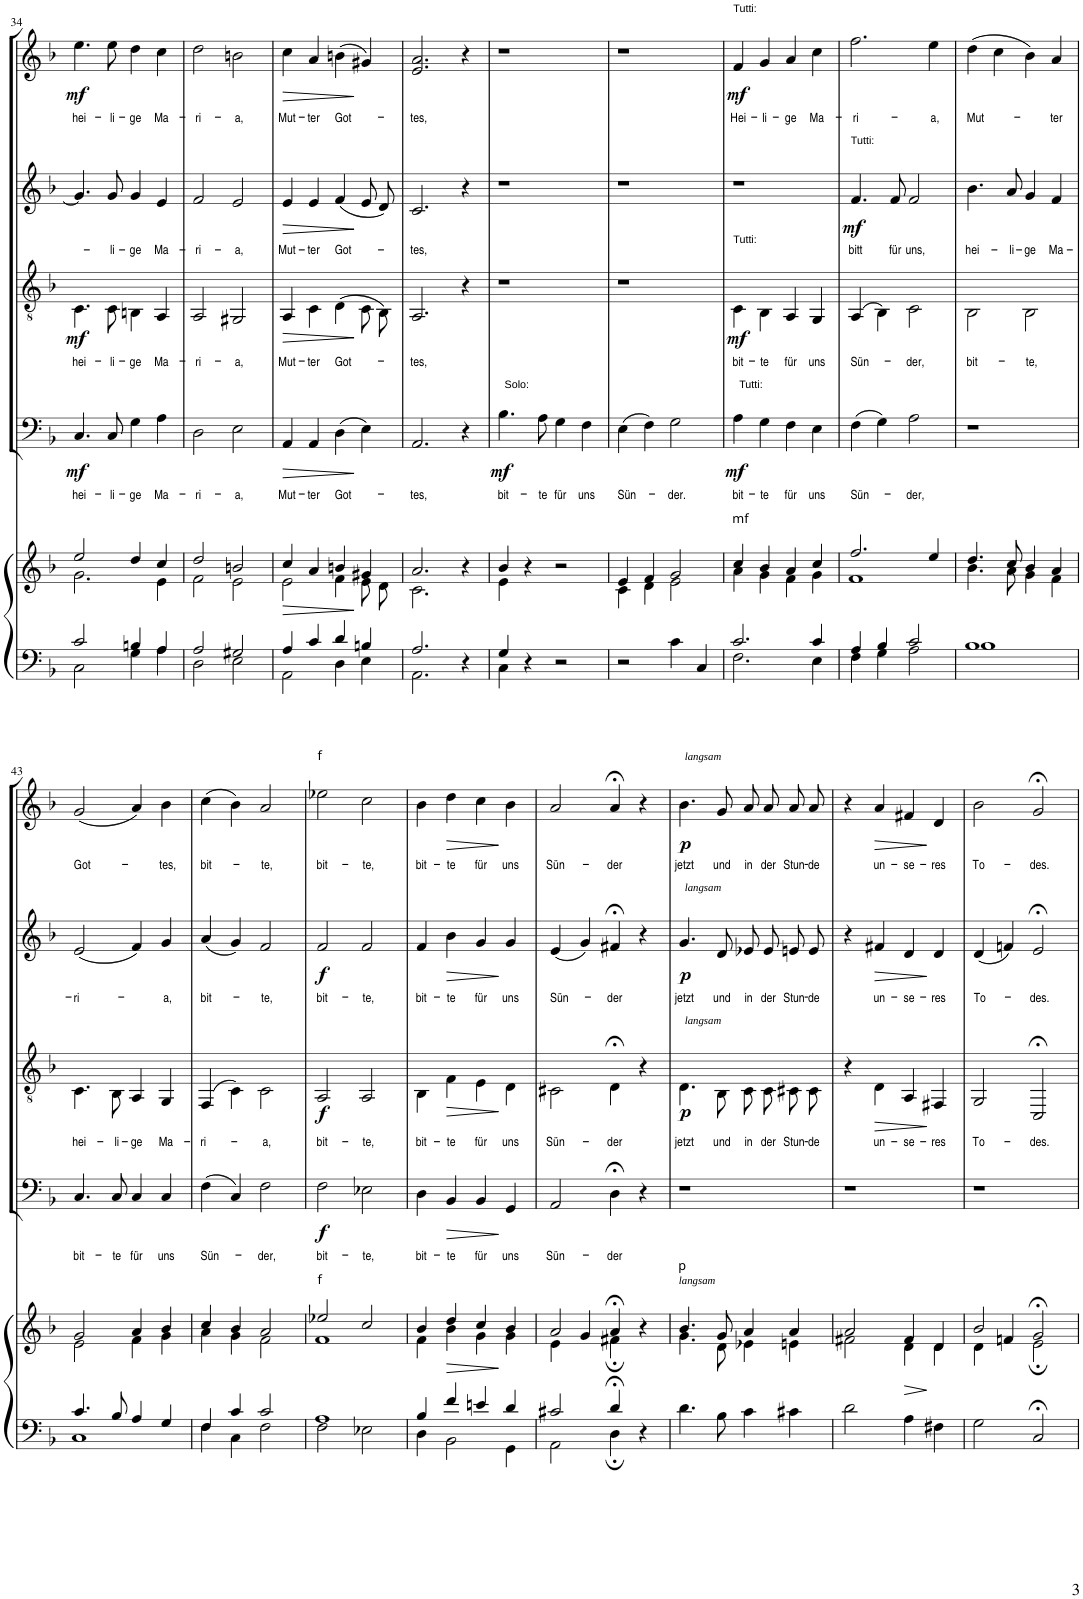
**kern	**kern	**dynam	**kern	**text	**dynam	**kern	**text	**dynam	**kern	**text	**dynam	**kern	**text	**dynam
*part5	*part5	*part5	*part4	*part4	*part4	*part3	*part3	*part3	*part2	*part2	*part2	*part1	*part1	*part1
*staff6	*staff5	*staff5/6	*staff4	*staff4	*staff4	*staff3	*staff3	*staff3	*staff2	*staff2	*staff2	*staff1	*staff1	*staff1
*I"Orgel	*	*	*I"Bass	*	*	*I"Tenor	*	*	*I"Alt	*	*	*I"Sopran	*	*
*I'Org.	*	*	*I'B.	*	*	*I'T.	*	*	*I'A.	*	*	*I'S.	*	*
!!LO:PB:g=z
*clefF4	*clefG2	*	*clefF4	*	*	*clefGv2	*	*	*clefG2	*	*	*clefG2	*	*
*	*	*	*	*	*	*Trd7c12	*	*	*	*	*	*	*	*
*k[b-]	*k[b-]	*	*k[b-]	*	*	*k[b-]	*	*	*k[b-]	*	*	*k[b-]	*	*
*F:	*F:	*	*F:	*	*	*F:	*	*	*F:	*	*	*F:	*	*
*M4/4	*M4/4	*	*M4/4	*	*	*M4/4	*	*	*M4/4	*	*	*M4/4	*	*
*met(c)	*met(c)	*	*met(c)	*	*	*met(c)	*	*	*met(c)	*	*	*met(c)	*	*
=34	=34	=34	=34	=34	=34	=34	=34	=34	=34	=34	=34	=34	=34	=34
*^	*^	*	*	*	*	*	*	*	*	*	*	*	*	*
!	!	!	!	!	!	!LO:LY:b	!LO:DY:b	!	!LO:LY:b	!LO:DY:b	!	!	!	!	!LO:LY:b	!LO:DY:b
2c/	2C\	2ee/	2.g\	.	4.C/	hei-	mf	4.C\	hei-	mf	4.g/]	.	.	4.ee\	hei-	mf
!	!	!	!	!	!	!LO:LY:b	!	!	!LO:LY:b	!	!	!LO:LY:b	!	!	!LO:LY:b	!
.	.	.	.	.	8C/	-li-	.	8C\	-li-	.	8g/	-li-	.	8ee\	-li-	.
!	!	!	!	!	!	!LO:LY:b	!	!	!LO:LY:b	!	!	!LO:LY:b	!	!	!LO:LY:b	!
4Bn/	4G\	4dd/	.	.	4G\	-ge	.	4BBn\	-ge	.	4g/	-ge	.	4dd\	-ge	.
!	!	!	!	!	!	!LO:LY:b	!	!	!LO:LY:b	!	!	!LO:LY:b	!	!	!LO:LY:b	!
4A/	4A\	4cc/	4e\	.	4A\	Ma-	.	4AA/	Ma-	.	4e/	Ma-	.	4cc\	Ma-	.
=35	=35	=35	=35	=35	=35	=35	=35	=35	=35	=35	=35	=35	=35	=35	=35	=35
!	!	!	!	!	!	!LO:LY:b	!	!	!LO:LY:b	!	!	!LO:LY:b	!	!	!LO:LY:b	!
2A/	2D\	2dd/	2f\	.	2D\	-ri-	.	2AA/	-ri-	.	2f/	-ri-	.	2dd\	-ri-	.
!	!	!	!	!	!	!LO:LY:b	!	!	!LO:LY:b	!	!	!LO:LY:b	!	!	!LO:LY:b	!
2G#X/	2E\	2bn/	2e\	.	2E\	-a,	.	2GG#X/	-a,	.	2e/	-a,	.	2bn\	-a,	.
=36	=36	=36	=36	=36	=36	=36	=36	=36	=36	=36	=36	=36	=36	=36	=36	=36
!	!	!	!	!LO:HP:b	!	!LO:LY:b	!LO:HP:b	!	!LO:LY:b	!LO:HP:b	!	!LO:LY:b	!LO:HP:b	!	!LO:LY:b	!LO:HP:b
4A/	2AA\	4cc/	2e\	>	4AA/	Mut-	>	4AA/	Mut-	>	4e/	Mut-	>	4cc\	Mut-	>
!	!	!	!	!	!	!LO:LY:b	!	!	!LO:LY:b	!	!	!LO:LY:b	!	!	!LO:LY:b	!
4c/	.	4a/	.	.	4AA/	-ter	.	4C\	-ter	.	4e/	-ter	.	4a/	-ter	.
!	!	!	!	!	!	!LO:LY:b	!	!	!LO:LY:b	!	!	!LO:LY:b	!	!	!LO:LY:b	!
4d/	4D\	4bn/	4f\	.	(4D\	Got-	.	(4D\	Got-	.	(4f/	Got-	.	(4bn\	Got-	.
4Bn/	4E\	4g#X/	8e\L	.	4E\)	.	.	8C\L	.	]	8e/L	.	]	4g#X/)	.	]
.	.	.	8d\J	.	.	.	.	8BB-\J)	.	.	8d/J)	.	.	.	.	.
=37	=37	=37	=37	=37	=37	=37	=37	=37	=37	=37	=37	=37	=37	=37	=37	=37
!	!	!	!	!	!	!LO:LY:b	!	!	!LO:LY:b	!	!	!LO:LY:b	!	!	!LO:LY:b	!
2.A/	2.AA\	2.a/	2.c\	.	2.AA/	-tes,	.	2.AA/	-tes,	.	2.c/	-tes,	.	2.e/ 2.a/	-tes,	.
4r	4ryy	4r	4ryy	.	4r	.	.	4r	.	.	4r	.	.	4r	.	.
=38	=38	=38	=38	=38	=38	=38	=38	=38	=38	=38	=38	=38	=38	=38	=38	=38
!	!	!	!	!	!LO:TX:a:t=Solo&colon;	!	!	!	!	!	!	!	!	!	!	!
!	!	!	!	!	!	!LO:LY:b	!LO:DY:b	!	!	!	!	!	!	!	!	!
4G/	4C\	4b-/	4e\	.	4.B-\	bit-	mf	1r	.	.	1r	.	.	1r	.	.
4r	2.ryy	4r	2.ryy	.	.	.	.	.	.	.	.	.	.	.	.	.
!	!	!	!	!	!	!LO:LY:b	!	!	!	!	!	!	!	!	!	!
.	.	.	.	.	8A\	-te	.	.	.	.	.	.	.	.	.	.
!	!	!	!	!	!	!LO:LY:b	!	!	!	!	!	!	!	!	!	!
2r	.	2r	.	.	4G\	für	.	.	.	.	.	.	.	.	.	.
!	!	!	!	!	!	!LO:LY:b	!	!	!	!	!	!	!	!	!	!
.	.	.	.	.	4F\	uns	.	.	.	.	.	.	.	.	.	.
*v	*v	*	*	*	*	*	*	*	*	*	*	*	*	*	*	*
=39	=39	=39	=39	=39	=39	=39	=39	=39	=39	=39	=39	=39	=39	=39	=39
!	!	!	!	!	!LO:LY:b	!	!	!	!	!	!	!	!	!	!
2r	4e/	4c\	.	(4E\	Sün-	.	1r	.	.	1r	.	.	1r	.	.
.	4f/	4d\	.	4F\)	.	.	.	.	.	.	.	.	.	.	.
!	!	!	!	!	!LO:LY:b	!	!	!	!	!	!	!	!	!	!
4c\	2g/	2e\	.	2G\	-der.	.	.	.	.	.	.	.	.	.	.
4C/	.	.	.	.	.	.	.	.	.	.	.	.	.	.	.
=40	=40	=40	=40	=40	=40	=40	=40	=40	=40	=40	=40	=40	=40	=40	=40
*^	*	*	*	*	*	*	*	*	*	*	*	*	*	*	*
!	!	!	!	!	!	!	!	!	!	!	!	!	!	!LO:TX:a:t=Tutti&colon;	!	!
!	!	!	!	!	!	!	!	!LO:TX:a:t=Tutti&colon;	!	!	!	!	!	!	!	!
!	!	!	!	!	!LO:TX:a:t=Tutti&colon;	!	!	!	!	!	!	!	!	!	!	!
!	!	!LO:TX:a:t=mf	!	!	!	!	!	!	!	!	!	!	!	!	!	!
!	!	!	!	!	!	!LO:LY:b	!LO:DY:b	!	!LO:LY:b	!LO:DY:b	!	!	!	!	!LO:LY:b	!LO:DY:b
2.c/	2.F\	4cc/	4a\	.	4A\	bit-	mf	4C\	bit-	mf	1r	.	.	4f/	Hei-	mf
!	!	!	!	!	!	!LO:LY:b	!	!	!LO:LY:b	!	!	!	!	!	!LO:LY:b	!
.	.	4b-/	4g\	.	4G\	-te	.	4BB-\	-te	.	.	.	.	4g/	-li-	.
!	!	!	!	!	!	!LO:LY:b	!	!	!LO:LY:b	!	!	!	!	!	!LO:LY:b	!
.	.	4a/	4f\	.	4F\	für	.	4AA/	für	.	.	.	.	4a/	-ge	.
!	!	!	!	!	!	!LO:LY:b	!	!	!LO:LY:b	!	!	!	!	!	!LO:LY:b	!
4c/	4E\	4cc/	4g\	.	4E\	uns	.	4GG/	uns	.	.	.	.	4cc\	Ma-	.
=41	=41	=41	=41	=41	=41	=41	=41	=41	=41	=41	=41	=41	=41	=41	=41	=41
!	!	!	!	!	!	!	!	!	!	!	!LO:TX:a:t=Tutti&colon;	!	!	!	!	!
!	!	!	!	!	!	!LO:LY:b	!	!	!LO:LY:b	!	!	!LO:LY:b	!LO:DY:b	!	!LO:LY:b	!
4A/	4F\	2.ff/	1f	.	(4F\	Sün-	.	(4AA/	Sün-	.	4.f/	bitt	mf	2.ff\	-ri-	.
4B-/	4G\	.	.	.	4G\)	.	.	4BB-\)	.	.	.	.	.	.	.	.
!	!	!	!	!	!	!	!	!	!	!	!	!LO:LY:b	!	!	!	!
.	.	.	.	.	.	.	.	.	.	.	8f/	für	.	.	.	.
!	!	!	!	!	!	!LO:LY:b	!	!	!LO:LY:b	!	!	!LO:LY:b	!	!	!	!
2c/	2A\	.	.	.	2A\	-der,	.	2C\	-der,	.	2f/	uns,	.	.	.	.
!	!	!	!	!	!	!	!	!	!	!	!	!	!	!	!LO:LY:b	!
.	.	4ee/	.	.	.	.	.	.	.	.	.	.	.	4ee\	-a,	.
=42	=42	=42	=42	=42	=42	=42	=42	=42	=42	=42	=42	=42	=42	=42	=42	=42
!	!	!	!	!	!	!	!	!	!LO:LY:b	!	!	!LO:LY:b	!	!	!LO:LY:b	!
1B-	1B-	4.dd/	4.b-\	.	1r	.	.	2BB-\	bit-	.	4.b-\	hei-	.	(4dd\	Mut-	.
.	.	.	.	.	.	.	.	.	.	.	.	.	.	4cc\	.	.
!	!	!	!	!	!	!	!	!	!	!	!	!LO:LY:b	!	!	!	!
.	.	8cc/	8a\	.	.	.	.	.	.	.	8a/	-li-	.	.	.	.
!	!	!	!	!	!	!	!	!	!LO:LY:b	!	!	!LO:LY:b	!	!	!	!
.	.	4b-/	4g\	.	.	.	.	2BB-\	-te,	.	4g/	-ge	.	4b-\)	.	.
!	!	!	!	!	!	!	!	!	!	!	!	!LO:LY:b	!	!	!LO:LY:b	!
.	.	4a/	4f\	.	.	.	.	.	.	.	4f/	Ma-	.	4a/	-ter	.
!!LO:LB:g=z
=43	=43	=43	=43	=43	=43	=43	=43	=43	=43	=43	=43	=43	=43	=43	=43	=43
!	!	!	!	!	!	!LO:LY:b	!	!	!LO:LY:b	!	!	!LO:LY:b	!	!	!LO:LY:b	!
4.c/	1C	2g/	2e\	.	4.C/	bit-	.	4.C\	hei-	.	(2e/	-ri-	.	(2g/	Got-	.
!	!	!	!	!	!	!LO:LY:b	!	!	!LO:LY:b	!	!	!	!	!	!	!
8B-/	.	.	.	.	8C/	-te	.	8BB-\	-li-	.	.	.	.	.	.	.
!	!	!	!	!	!	!LO:LY:b	!	!	!LO:LY:b	!	!	!	!	!	!	!
4A/	.	4a/	4f\	.	4C/	für	.	4AA/	-ge	.	4f/)	.	.	4a/)	.	.
!	!	!	!	!	!	!LO:LY:b	!	!	!LO:LY:b	!	!	!LO:LY:b	!	!	!LO:LY:b	!
4G/	.	4b-/	4g\	.	4C/	uns	.	4GG/	Ma-	.	4g/	-a,	.	4b-\	-tes,	.
=44	=44	=44	=44	=44	=44	=44	=44	=44	=44	=44	=44	=44	=44	=44	=44	=44
!	!	!	!	!	!	!LO:LY:b	!	!	!LO:LY:b	!	!	!LO:LY:b	!	!	!LO:LY:b	!
4F/	4F\	4cc/	4a\	.	(4F\	Sün-	.	(4FF/	-ri-	.	(4a/	bit-	.	(4cc\	bit-	.
4c/	4C\	4b-/	4g\	.	4C/)	.	.	4C\)	.	.	4g/)	.	.	4b-\)	.	.
!	!	!	!	!	!	!LO:LY:b	!	!	!LO:LY:b	!	!	!LO:LY:b	!	!	!LO:LY:b	!
2c/	2F\	2a/	2f\	.	2F\	-der,	.	2C\	-a,	.	2f/	-te,	.	2a/	-te,	.
=45	=45	=45	=45	=45	=45	=45	=45	=45	=45	=45	=45	=45	=45	=45	=45	=45
!	!	!	!	!	!	!	!	!	!	!	!	!	!	!LO:TX:a:t=f	!	!
!	!	!LO:TX:a:t=f	!	!	!	!	!	!	!	!	!	!	!	!	!	!
!	!	!	!	!	!	!LO:LY:b	!LO:DY:b	!	!LO:LY:b	!LO:DY:b	!	!LO:LY:b	!LO:DY:b	!	!LO:LY:b	!
1A	2F\	2ee-X/	1f	.	2F\	bit-	f	2AA/	bit-	f	2f/	bit-	f	2ee-X\	bit-	.
!	!	!	!	!	!	!LO:LY:b	!	!	!LO:LY:b	!	!	!LO:LY:b	!	!	!LO:LY:b	!
.	2E-X\	2cc/	.	.	2E-X\	-te,	.	2AA/	-te,	.	2f/	-te,	.	2cc\	-te,	.
=46	=46	=46	=46	=46	=46	=46	=46	=46	=46	=46	=46	=46	=46	=46	=46	=46
!	!	!	!	!	!	!LO:LY:b	!	!	!LO:LY:b	!	!	!LO:LY:b	!	!	!LO:LY:b	!
4B-/	4D\	4b-/	4f\	.	4D\	bit-	.	4BB-\	bit-	.	4f/	bit-	.	4b-\	bit-	.
!	!	!	!	!LO:HP:b	!	!LO:LY:b	!	!	!LO:LY:b	!LO:HP:b	!	!LO:LY:b	!LO:HP:b	!	!LO:LY:b	!LO:HP:b
4f/	2BB-\	4dd/	4b-\	>	4BB-/	-te	.	4F\	-te	>	4b-\	-te	>	4dd\	-te	>
!	!	!	!	!	!	!LO:LY:b	!	!	!LO:LY:b	!	!	!LO:LY:b	!	!	!LO:LY:b	!
4en/	.	4cc/	4g\	.	4BB-/	für	.	4E\	für	.	4g/	für	.	4cc\	für	.
!	!	!	!	!	!	!LO:LY:b	!	!	!LO:LY:b	!	!	!LO:LY:b	!	!	!LO:LY:b	!
4d/	4GG\	4b-/	4g\	]	4GG/	uns	]	4D\	uns	]	4g/	uns	]	4b-\	uns	]
=47	=47	=47	=47	=47	=47	=47	=47	=47	=47	=47	=47	=47	=47	=47	=47	=47
!	!	!	!	!	!	!LO:LY:b	!	!	!LO:LY:b	!	!	!LO:LY:b	!	!	!LO:LY:b	!
2c#X/	2AA\	2a/	4e\	.	2AA/	Sün-	.	2C#X\	Sün-	.	(4e/	Sün-	.	2a/	Sün-	.
.	.	.	4g/	.	.	.	.	.	.	.	4g/)	.	.	.	.	.
!	!	!	!	!	!	!LO:LY:b	!	!	!LO:LY:b	!	!	!LO:LY:b	!	!	!LO:LY:b	!
4d;</	4D;\	4a;</	4f#X;\	.	4D;<\	-der	.	4D;<\	-der	.	4f#X;</	-der	.	4a;</	-der	.
4r	4ryy	4r	4ryy	.	4r	.	.	4r	.	.	4r	.	.	4r	.	.
=48	=48	=48	=48	=48	=48	=48	=48	=48	=48	=48	=48	=48	=48	=48	=48	=48
!	!	!	!	!	!	!	!	!	!	!	!	!	!	!LO:TX:a:i:t=langsam	!	!
!	!	!	!	!	!	!	!	!	!	!	!LO:TX:a:i:t=langsam	!	!	!	!	!
!	!	!	!	!	!	!	!	!LO:TX:a:i:t=langsam	!	!	!	!	!	!	!	!
!	!	!LO:TX:a:i:t=langsam	!	!	!	!	!	!	!	!	!	!	!	!	!	!
!	!	!LO:TX:a:t=p	!	!	!	!	!	!	!	!	!	!	!	!	!	!
!	!	!	!	!	!	!	!	!	!LO:LY:b	!LO:DY:b	!	!LO:LY:b	!LO:DY:b	!	!LO:LY:b	!LO:DY:b
*v	*v	*	*	*	*	*	*	*	*	*	*	*	*	*	*	*
4.d\	4.b-/	4.g\	.	1r	.	.	4.D\	jetzt	p	4.g/	jetzt	p	4.b-\	jetzt	p
!	!	!	!	!	!	!	!	!LO:LY:b	!	!	!LO:LY:b	!	!	!LO:LY:b	!
8B-\	8g/	8d\	.	.	.	.	8BB-\	und	.	8d/	und	.	8g/	und	.
!	!	!	!	!	!	!	!	!LO:LY:b	!	!	!LO:LY:b	!	!	!LO:LY:b	!
4c\	4a/	4e-X\	.	.	.	.	8C\L	in	.	8e-X/L	in	.	8a/L	in	.
!	!	!	!	!	!	!	!	!LO:LY:b	!	!	!LO:LY:b	!	!	!LO:LY:b	!
.	.	.	.	.	.	.	8C\J	der	.	8e-/J	der	.	8a/J	der	.
!	!	!	!	!	!	!	!	!LO:LY:b	!	!	!LO:LY:b	!	!	!LO:LY:b	!
4c#X\	4a/	4en\	.	.	.	.	8C#X\L	Stun-	.	8en/L	Stun-	.	8a/L	Stun-	.
!	!	!	!	!	!	!	!	!LO:LY:b	!	!	!LO:LY:b	!	!	!LO:LY:b	!
.	.	.	.	.	.	.	8C#\J	-de	.	8e/J	-de	.	8a/J	-de	.
=49	=49	=49	=49	=49	=49	=49	=49	=49	=49	=49	=49	=49	=49	=49	=49
2d\	2a/	2f#X\	.	1r	.	.	4r	.	.	4r	.	.	4r	.	.
!	!	!	!	!	!	!	!	!LO:LY:b	!LO:HP:b	!	!LO:LY:b	!LO:HP:b	!	!LO:LY:b	!LO:HP:b
.	.	.	.	.	.	.	4D\	un-	>	4f#X/	un-	>	4a/	un-	>
!	!	!	!	!	!	!	!	!LO:LY:b	!	!	!LO:LY:b	!	!	!LO:LY:b	!
4A\	4f#/	4d\	.	.	.	.	4AA/	-se-	.	4d/	-se-	.	4f#X/	-se-	.
!	!	!	!	!	!	!	!	!LO:LY:b	!	!	!LO:LY:b	!	!	!LO:LY:b	!
4F#X\	4d/	4d\	]	.	.	.	4FF#X/	-res	]	4d/	-res	]	4d/	-res	]
=50	=50	=50	=50	=50	=50	=50	=50	=50	=50	=50	=50	=50	=50	=50	=50
!	!	!	!	!	!	!	!	!LO:LY:b	!	!	!LO:LY:b	!	!	!LO:LY:b	!
2G\	2b-/	4d\	.	1r	.	.	2GG/	To-	.	(4d/	To-	.	2b-\	To-	.
.	.	4fn/	.	.	.	.	.	.	.	4fn/)	.	.	.	.	.
!	!	!	!	!	!	!	!	!LO:LY:b	!	!	!LO:LY:b	!	!	!LO:LY:b	!
2C;</	2g;</	2e;\	.	.	.	.	2CC;</	-des.	.	2e;</	-des.	.	2g;</	-des.	.
*	*v	*v	*	*	*	*	*	*	*	*	*	*	*	*	*
=	=	=	=	=	=	=	=	=	=	=	=	=	=	=
*-	*-	*-	*-	*-	*-	*-	*-	*-	*-	*-	*-	*-	*-	*-
